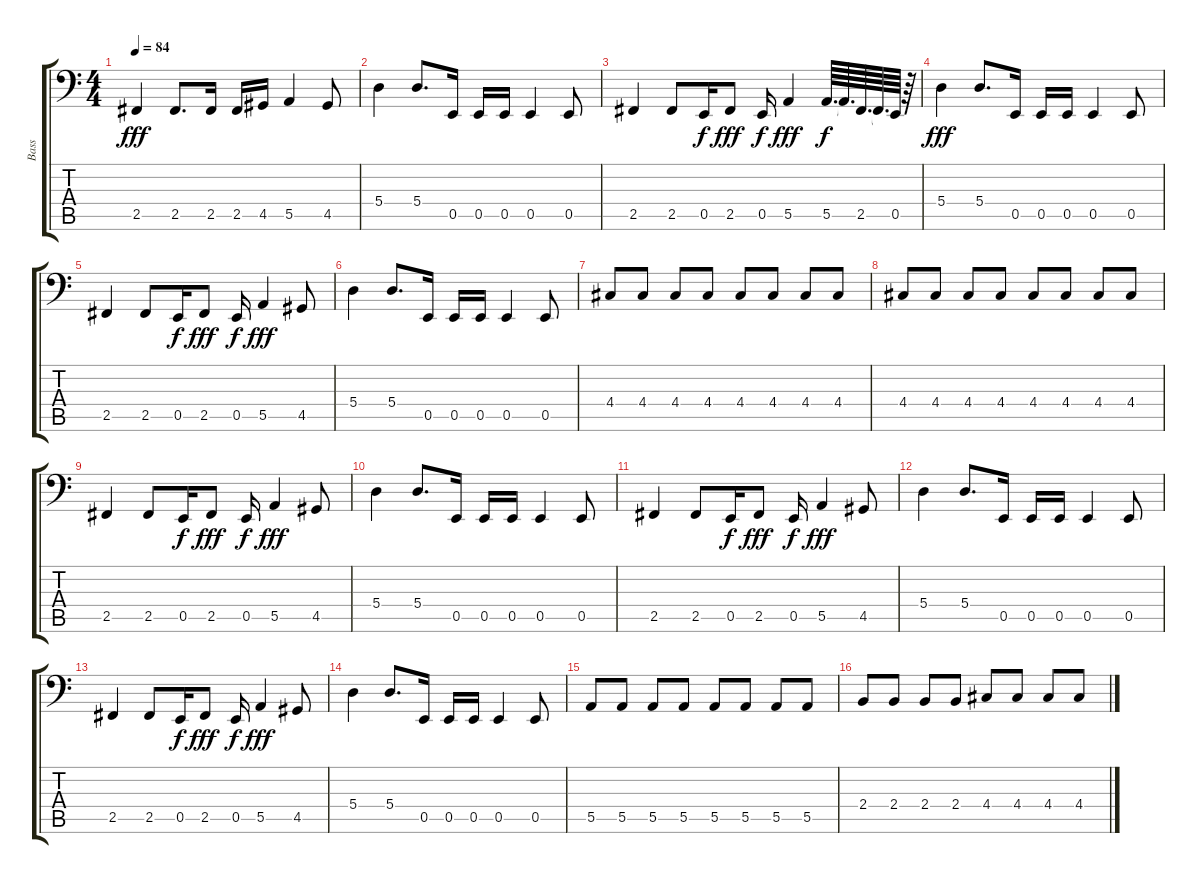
\track ("Bass" "Bass") {instrument electricbassfinger}
\staff {score tabs}
\tuning (C3 G2 D2 A1 E1 B0) {hide}
\ts (4 4)
\tempo 84
\clef f4
\ks c
2.5.4{dy fff} 2.5.8{d} 2.5.16 2.5.16 4.5.16 5.5.4 4.5.8 |
5.4.4 5.4.8{d} 0.5.16 0.5.16 0.5.16 0.5.4 0.5.8 |
2.5.4 2.5.8 0.5.16{dy f} 2.5.8{dy fff} 0.5.16{dy f} 5.5.4{dy fff} 5.5.64{d dy f} 5.5{t}.64{d} 2.5.64{d} 2.5{t}.64{d} 0.5.64 r.64 |
5.4.4{dy fff} 5.4.8{d} 0.5.16 0.5.16 0.5.16 0.5.4 0.5.8 |
2.5.4 2.5.8 0.5.16{dy f} 2.5.8{dy fff} 0.5.16{dy f} 5.5.4{dy fff} 4.5.8 |
5.4.4 5.4.8{d} 0.5.16 0.5.16 0.5.16 0.5.4 0.5.8 |
4.4.8 4.4.8 4.4.8 4.4.8 4.4.8 4.4.8 4.4.8 4.4.8 |
4.4.8 4.4.8 4.4.8 4.4.8 4.4.8 4.4.8 4.4.8 4.4.8 |
2.5.4 2.5.8 0.5.16{dy f} 2.5.8{dy fff} 0.5.16{dy f} 5.5.4{dy fff} 4.5.8 |
5.4.4 5.4.8{d} 0.5.16 0.5.16 0.5.16 0.5.4 0.5.8 |
2.5.4 2.5.8 0.5.16{dy f} 2.5.8{dy fff} 0.5.16{dy f} 5.5.4{dy fff} 4.5.8 |
5.4.4 5.4.8{d} 0.5.16 0.5.16 0.5.16 0.5.4 0.5.8 |
2.5.4 2.5.8 0.5.16{dy f} 2.5.8{dy fff} 0.5.16{dy f} 5.5.4{dy fff} 4.5.8 |
5.4.4 5.4.8{d} 0.5.16 0.5.16 0.5.16 0.5.4 0.5.8 |
5.5.8 5.5.8 5.5.8 5.5.8 5.5.8 5.5.8 5.5.8 5.5.8 |
2.4.8 2.4.8 2.4.8 2.4.8 4.4.8 4.4.8 4.4.8 4.4.8
